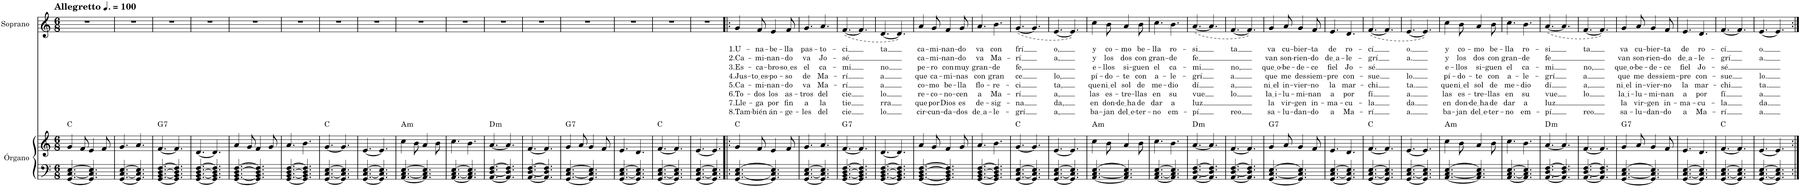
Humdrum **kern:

**kern	**kern	**harte	**kern	**text	**text	**text	**text	**text	**text	**text	**text
*part2	*part2	*part2	*part1	*part1	*part1	*part1	*part1	*part1	*part1	*part1	*part1
*staff3	*staff2	*	*staff1	*staff1	*staff1	*staff1	*staff1	*staff1	*staff1	*staff1	*staff1
*I"Órgano	*	*	*I"Soprano	*	*	*	*	*	*	*	*
*	*	*	*I'S.	*	*	*	*	*	*	*	*
*clefF4	*clefG2	*	*clefG2	*	*	*	*	*	*	*	*
*k[]	*k[]	*	*k[]	*	*	*	*	*	*	*	*
*M6/8	*M6/8	*	*M6/8	*	*	*	*	*	*	*	*
*MM150	*MM150	*	*MM150	*	*	*	*	*	*	*	*
=1	=1	=1	=1	=1	=1	=1	=1	=1	=1	=1	=1
!	!	!	!LO:TX:a:B:t=Allegretto	!	!	!	!	!	!	!	!
[4.GG/ [4.C/ [4.E/	4g/	C:maj	2.r	.	.	.	.	.	.	.	.
.	8f/	.	.	.	.	.	.	.	.	.	.
4.GG/] 4.C/] 4.E/]	4e/	.	.	.	.	.	.	.	.	.	.
.	8f/	.	.	.	.	.	.	.	.	.	.
=2	=2	=2	=2	=2	=2	=2	=2	=2	=2	=2	=2
[4.GG/ [4.C/ [4.E/	4.g/	.	2.r	.	.	.	.	.	.	.	.
4.GG/] 4.C/] 4.E/]	4.a/	.	.	.	.	.	.	.	.	.	.
=3	=3	=3	=3	=3	=3	=3	=3	=3	=3	=3	=3
!	!	!LO:H:kt=7	!	!	!	!	!	!	!	!	!
[4.GG/ [4.BB/ [4.D/ [4.F/	[4.f/	G:7	2.r	.	.	.	.	.	.	.	.
4.GG/] 4.BB/] 4.D/] 4.F/]	4.f/]	.	.	.	.	.	.	.	.	.	.
=4	=4	=4	=4	=4	=4	=4	=4	=4	=4	=4	=4
[4.GG/ [4.BB/ [4.D/ [4.F/	[4.d/	.	2.r	.	.	.	.	.	.	.	.
4.GG/] 4.BB/] 4.D/] 4.F/]	4.d/]	.	.	.	.	.	.	.	.	.	.
=5	=5	=5	=5	=5	=5	=5	=5	=5	=5	=5	=5
[4.GG/ [4.BB/ [4.D/ [4.F/	4a/	.	2.r	.	.	.	.	.	.	.	.
.	8g/	.	.	.	.	.	.	.	.	.	.
4.GG/] 4.BB/] 4.D/] 4.F/]	4f/	.	.	.	.	.	.	.	.	.	.
.	8g/	.	.	.	.	.	.	.	.	.	.
=6	=6	=6	=6	=6	=6	=6	=6	=6	=6	=6	=6
[4.GG/ [4.BB/ [4.D/ [4.F/	4.a/	.	2.r	.	.	.	.	.	.	.	.
4.GG/] 4.BB/] 4.D/] 4.F/]	4.b\	.	.	.	.	.	.	.	.	.	.
=7	=7	=7	=7	=7	=7	=7	=7	=7	=7	=7	=7
[4.GG/ [4.C/ [4.E/	[4.g/	C:maj	2.r	.	.	.	.	.	.	.	.
4.GG/] 4.C/] 4.E/]	4.g/]	.	.	.	.	.	.	.	.	.	.
=8	=8	=8	=8	=8	=8	=8	=8	=8	=8	=8	=8
[4.GG/ [4.C/ [4.E/	[4.e/	.	2.r	.	.	.	.	.	.	.	.
4.GG/] 4.C/] 4.E/]	4.e/]	.	.	.	.	.	.	.	.	.	.
=9	=9	=9	=9	=9	=9	=9	=9	=9	=9	=9	=9
!	!	!LO:H:kt=m	!	!	!	!	!	!	!	!	!
[4.AA/ [4.C/ [4.E/	4cc\	A:min	2.r	.	.	.	.	.	.	.	.
.	8b\	.	.	.	.	.	.	.	.	.	.
4.AA/] 4.C/] 4.E/]	4a/	.	.	.	.	.	.	.	.	.	.
.	8b\	.	.	.	.	.	.	.	.	.	.
=10	=10	=10	=10	=10	=10	=10	=10	=10	=10	=10	=10
[4.AA/ [4.C/ [4.E/	4.cc\	.	2.r	.	.	.	.	.	.	.	.
4.AA/] 4.C/] 4.E/]	4.b\	.	.	.	.	.	.	.	.	.	.
=11	=11	=11	=11	=11	=11	=11	=11	=11	=11	=11	=11
!	!	!LO:H:kt=m	!	!	!	!	!	!	!	!	!
[4.AA/ [4.D/ [4.F/	[4.a/	D:min	2.r	.	.	.	.	.	.	.	.
4.AA/] 4.D/] 4.F/]	4.a/]	.	.	.	.	.	.	.	.	.	.
=12	=12	=12	=12	=12	=12	=12	=12	=12	=12	=12	=12
[4.AA/ [4.D/ [4.F/	[4.f/	.	2.r	.	.	.	.	.	.	.	.
4.AA/] 4.D/] 4.F/]	4.f/]	.	.	.	.	.	.	.	.	.	.
=13	=13	=13	=13	=13	=13	=13	=13	=13	=13	=13	=13
!	!	!LO:H:kt=7	!	!	!	!	!	!	!	!	!
[4.GG/ [4.C/ [4.E/	4g/	G:7	2.r	.	.	.	.	.	.	.	.
.	8a/	.	.	.	.	.	.	.	.	.	.
4.GG/] 4.C/] 4.E/]	4g/	.	.	.	.	.	.	.	.	.	.
.	8f/	.	.	.	.	.	.	.	.	.	.
=14	=14	=14	=14	=14	=14	=14	=14	=14	=14	=14	=14
[4.GG/ [4.C/ [4.E/	4.e/	.	2.r	.	.	.	.	.	.	.	.
4.GG/] 4.C/] 4.E/]	4.d/	.	.	.	.	.	.	.	.	.	.
=15	=15	=15	=15	=15	=15	=15	=15	=15	=15	=15	=15
[4.GG/ [4.C/ [4.E/	[4.f/	C:maj	2.r	.	.	.	.	.	.	.	.
4.GG/] 4.C/] 4.E/]	4.f/]	.	.	.	.	.	.	.	.	.	.
=16	=16	=16	=16	=16	=16	=16	=16	=16	=16	=16	=16
[4.GG/ [4.C/ [4.E/	[4.e/	.	2.r	.	.	.	.	.	.	.	.
4.GG/] 4.C/] 4.E/]	4.e/]	.	.	.	.	.	.	.	.	.	.
=17!|:	=17!|:	=17!|:	=17!|:	=17!|:	=17!|:	=17!|:	=17!|:	=17!|:	=17!|:	=17!|:	=17!|:
!	!	!	!	!LO:LY:b	!LO:LY:b	!LO:LY:b	!LO:LY:b	!LO:LY:b	!LO:LY:b	!LO:LY:b	!LO:LY:b
[4.GG/ [4.C/ [4.E/	4g/	C:maj	4g/	1.U-	2.Ca-	3.Es-	4.Jus-	5.Ca-	6.To-	7.Lle-	8.Tam-
!	!	!	!	!LO:LY:b	!LO:LY:b	!LO:LY:b	!LO:LY:b	!LO:LY:b	!LO:LY:b	!LO:LY:b	!LO:LY:b
.	8f/	.	8f/	-na-	-mi-	-ca-	to es	-mi-	-dos	-ga	-bién
!	!	!	!	!LO:LY:b	!LO:LY:b	!LO:LY:b	!LO:LY:b	!LO:LY:b	!LO:LY:b	!LO:LY:b	!LO:LY:b
4.GG/] 4.C/] 4.E/]	4e/	.	4e/	-be-	-nan-	-bro-	-po-	-nan-	los	por	án-
!	!	!	!	!LO:LY:b	!LO:LY:b	!LO:LY:b	!LO:LY:b	!LO:LY:b	!LO:LY:b	!LO:LY:b	!LO:LY:b
.	8f/	.	8f/	-lla	-do	so es	-so	-do	as-	fin	-ge-
=18	=18	=18	=18	=18	=18	=18	=18	=18	=18	=18	=18
!	!	!	!	!LO:LY:b	!LO:LY:b	!LO:LY:b	!LO:LY:b	!LO:LY:b	!LO:LY:b	!LO:LY:b	!LO:LY:b
[4.GG/ [4.C/ [4.E/	4.g/	.	4.g/	pas-	va	el	de	va	-tros	a	-les
!	!	!	!	!LO:LY:b	!LO:LY:b	!LO:LY:b	!LO:LY:b	!LO:LY:b	!LO:LY:b	!LO:LY:b	!LO:LY:b
4.GG/] 4.C/] 4.E/]	4.a/	.	4.a/	-to-	Jo-	ca-	Ma-	Ma-	del	la	del
=19	=19	=19	=19	=19	=19	=19	=19	=19	=19	=19	=19
!	!	!LO:H:kt=7	!	!LO:LY:b	!LO:LY:b	!LO:LY:b	!LO:LY:b	!LO:LY:b	!LO:LY:b	!LO:LY:b	!LO:LY:b
[4.GG/ [4.BB/ [4.D/ [4.F/	[4.f/	G:7	([4.f/	-ci	-sé	-mi	-rí	-rí	cie	tie	cie
4.GG/] 4.BB/] 4.D/] 4.F/]	4.f/]	.	4.f/]	.	.	.	.	.	.	.	.
=20	=20	=20	=20	=20	=20	=20	=20	=20	=20	=20	=20
!	!	!	!	!LO:LY:b	!	!LO:LY:b	!LO:LY:b	!LO:LY:b	!LO:LY:b	!LO:LY:b	!LO:LY:b
[4.GG/ [4.BB/ [4.D/ [4.F/	[4.d/	.	[4.d/	ta	.	no	a	a	lo	rra	lo
4.GG/] 4.BB/] 4.D/] 4.F/]	4.d/]	.	4.d/])	.	.	.	.	.	.	.	.
=21	=21	=21	=21	=21	=21	=21	=21	=21	=21	=21	=21
!	!	!	!	!LO:LY:b	!LO:LY:b	!LO:LY:b	!LO:LY:b	!LO:LY:b	!LO:LY:b	!LO:LY:b	!LO:LY:b
[4.GG/ [4.BB/ [4.D/ [4.F/	4a/	.	4a/	ca-	ca-	pe-	que	co-	re-	que	cir-
!	!	!	!	!LO:LY:b	!LO:LY:b	!LO:LY:b	!LO:LY:b	!LO:LY:b	!LO:LY:b	!LO:LY:b	!LO:LY:b
.	8g/	.	8g/	-mi-	-mi-	-ro	ca-	-mo	-co-	por	-cun-
!	!	!	!	!LO:LY:b	!LO:LY:b	!LO:LY:b	!LO:LY:b	!LO:LY:b	!LO:LY:b	!LO:LY:b	!LO:LY:b
4.GG/] 4.BB/] 4.D/] 4.F/]	4f/	.	4f/	-nan-	-nan-	con	-mi-	be-	-no-	Dios	-da-
!	!	!	!	!LO:LY:b	!LO:LY:b	!LO:LY:b	!LO:LY:b	!LO:LY:b	!LO:LY:b	!LO:LY:b	!LO:LY:b
.	8g/	.	8g/	-do	-do	muy	-nas	-lla	-cen	es	-dos
=22	=22	=22	=22	=22	=22	=22	=22	=22	=22	=22	=22
!	!	!	!	!LO:LY:b	!LO:LY:b	!LO:LY:b	!LO:LY:b	!LO:LY:b	!LO:LY:b	!LO:LY:b	!LO:LY:b
[4.GG/ [4.BB/ [4.D/ [4.F/	4.a/	.	4.a/	va	va	gran-	con	flo-	a	de-	de a
!	!	!	!	!LO:LY:b	!LO:LY:b	!LO:LY:b	!LO:LY:b	!LO:LY:b	!LO:LY:b	!LO:LY:b	!LO:LY:b
4.GG/] 4.BB/] 4.D/] 4.F/]	4.b\	.	4.b\	con	Ma-	-de	gran	-re-	Ma-	-sig-	-le-
=23	=23	=23	=23	=23	=23	=23	=23	=23	=23	=23	=23
!	!	!	!	!LO:LY:b	!LO:LY:b	!LO:LY:b	!LO:LY:b	!LO:LY:b	!LO:LY:b	!LO:LY:b	!LO:LY:b
[4.GG/ [4.C/ [4.E/	[4.g/	C:maj	([4.g/	frí	-rí	fe,	ce	-ci	-rí	-na	-grí
4.GG/] 4.C/] 4.E/]	4.g/]	.	4.g/]	.	.	.	.	.	.	.	.
=24	=24	=24	=24	=24	=24	=24	=24	=24	=24	=24	=24
!	!	!	!	!LO:LY:b	!LO:LY:b	!	!LO:LY:b	!LO:LY:b	!LO:LY:b	!LO:LY:b	!LO:LY:b
[4.GG/ [4.C/ [4.E/	[4.e/	.	[4.e/	o,	a,	.	lo,	ta,	a,	da,	a,
4.GG/] 4.C/] 4.E/]	4.e/]	.	4.e/])	.	.	.	.	.	.	.	.
=25	=25	=25	=25	=25	=25	=25	=25	=25	=25	=25	=25
!	!	!LO:H:kt=m	!	!LO:LY:b	!LO:LY:b	!LO:LY:b	!LO:LY:b	!LO:LY:b	!LO:LY:b	!LO:LY:b	!LO:LY:b
[4.AA/ [4.C/ [4.E/	4cc\	A:min	4cc\	y	y	e-	pí-	que	las	en	ba-
!	!	!	!	!LO:LY:b	!LO:LY:b	!LO:LY:b	!LO:LY:b	!LO:LY:b	!LO:LY:b	!LO:LY:b	!LO:LY:b
.	8b\	.	8b\	co-	los	-llos	-do-	ni el	es-	don-	-jan
!	!	!	!	!LO:LY:b	!LO:LY:b	!LO:LY:b	!LO:LY:b	!LO:LY:b	!LO:LY:b	!LO:LY:b	!LO:LY:b
4.AA/] 4.C/] 4.E/]	4a/	.	4a/	-mo	dos	si-	-te	sol	-tre-	de ha	del e
!	!	!	!	!LO:LY:b	!LO:LY:b	!LO:LY:b	!LO:LY:b	!LO:LY:b	!LO:LY:b	!LO:LY:b	!LO:LY:b
.	8b\	.	8b\	be-	con	-guen	con	de	-llas	de	-ter-
=26	=26	=26	=26	=26	=26	=26	=26	=26	=26	=26	=26
!	!	!	!	!LO:LY:b	!LO:LY:b	!LO:LY:b	!LO:LY:b	!LO:LY:b	!LO:LY:b	!LO:LY:b	!LO:LY:b
[4.AA/ [4.C/ [4.E/	4.cc\	.	4.cc\	-lla	gran-	el	a-	me-	en	dar	-no
!	!	!	!	!LO:LY:b	!LO:LY:b	!LO:LY:b	!LO:LY:b	!LO:LY:b	!LO:LY:b	!LO:LY:b	!LO:LY:b
4.AA/] 4.C/] 4.E/]	4.b\	.	4.b\	ro-	-de	ca-	-le-	-dio	su	a	em-
=27	=27	=27	=27	=27	=27	=27	=27	=27	=27	=27	=27
!	!	!LO:H:kt=m	!	!LO:LY:b	!LO:LY:b	!LO:LY:b	!LO:LY:b	!LO:LY:b	!LO:LY:b	!LO:LY:b	!LO:LY:b
[4.AA/ [4.D/ [4.F/	[4.a/	D:min	([4.a/	-si	fe	-mi	-grí	dí	vue	luz	-pí
4.AA/] 4.D/] 4.F/]	4.a/]	.	4.a/]	.	.	.	.	.	.	.	.
=28	=28	=28	=28	=28	=28	=28	=28	=28	=28	=28	=28
!	!	!	!	!LO:LY:b	!	!LO:LY:b	!LO:LY:b	!LO:LY:b	!LO:LY:b	!	!LO:LY:b
[4.AA/ [4.D/ [4.F/	[4.f/	.	[4.f/	ta	.	no,	a	a,	lo	.	reo
4.AA/] 4.D/] 4.F/]	4.f/]	.	4.f/])	.	.	.	.	.	.	.	.
=29	=29	=29	=29	=29	=29	=29	=29	=29	=29	=29	=29
!	!	!LO:H:kt=7	!	!LO:LY:b	!LO:LY:b	!LO:LY:b	!LO:LY:b	!LO:LY:b	!LO:LY:b	!LO:LY:b	!LO:LY:b
[4.GG/ [4.C/ [4.E/	4g/	G:7	4g/	va	van	que o	que	ni el	la i	la	sa-
!	!	!	!	!LO:LY:b	!LO:LY:b	!LO:LY:b	!LO:LY:b	!LO:LY:b	!LO:LY:b	!LO:LY:b	!LO:LY:b
.	8a/	.	8a/	cu-	son-	-be-	me	in-	-lu-	vir-	-lu-
!	!	!	!	!LO:LY:b	!LO:LY:b	!LO:LY:b	!LO:LY:b	!LO:LY:b	!LO:LY:b	!LO:LY:b	!LO:LY:b
4.GG/] 4.C/] 4.E/]	4g/	.	4g/	-bier-	-rien-	-de-	des	-vier-	-mi-	-gen	-dan-
!	!	!	!	!LO:LY:b	!LO:LY:b	!LO:LY:b	!LO:LY:b	!LO:LY:b	!LO:LY:b	!LO:LY:b	!LO:LY:b
.	8f/	.	8f/	-ta	-do	-ce	siem-	-no	-nan	in-	-do
=30	=30	=30	=30	=30	=30	=30	=30	=30	=30	=30	=30
!	!	!	!	!LO:LY:b	!LO:LY:b	!LO:LY:b	!LO:LY:b	!LO:LY:b	!LO:LY:b	!LO:LY:b	!LO:LY:b
[4.GG/ [4.C/ [4.E/	4.e/	.	4.e/	de	de a	fiel	-pre	la	a	-ma-	a
!	!	!	!	!LO:LY:b	!LO:LY:b	!LO:LY:b	!LO:LY:b	!LO:LY:b	!LO:LY:b	!LO:LY:b	!LO:LY:b
4.GG/] 4.C/] 4.E/]	4.d/	.	4.d/	ro-	-le-	Jo-	con-	mar-	por	-cu-	Ma-
=31	=31	=31	=31	=31	=31	=31	=31	=31	=31	=31	=31
!	!	!	!	!LO:LY:b	!LO:LY:b	!LO:LY:b	!LO:LY:b	!LO:LY:b	!LO:LY:b	!LO:LY:b	!LO:LY:b
[4.GG/ [4.C/ [4.E/	[4.f/	C:maj	([4.f/	-cí	-grí	-sé.	-sue	-chi	fí	-la	-rí
4.GG/] 4.C/] 4.E/]	4.f/]	.	4.f/]	.	.	.	.	.	.	.	.
=32	=32	=32	=32	=32	=32	=32	=32	=32	=32	=32	=32
!	!	!	!	!LO:LY:b	!LO:LY:b	!	!LO:LY:b	!LO:LY:b	!LO:LY:b	!LO:LY:b	!LO:LY:b
[4.GG/ [4.C/ [4.E/	[4.e/	.	[4.e/	o.	a.	.	lo.	ta.	a.	da.	a.
4.GG/] 4.C/] 4.E/]	4.e/]	.	4.e/])	.	.	.	.	.	.	.	.
=33	=33	=33	=33	=33	=33	=33	=33	=33	=33	=33	=33
!	!	!LO:H:kt=m	!	!LO:LY:b	!LO:LY:b	!LO:LY:b	!LO:LY:b	!LO:LY:b	!LO:LY:b	!LO:LY:b	!LO:LY:b
[4.AA/ [4.C/ [4.E/	4cc\	A:min	4cc\	y	y	e-	pí-	que	las	en	ba-
!	!	!	!	!LO:LY:b	!LO:LY:b	!LO:LY:b	!LO:LY:b	!LO:LY:b	!LO:LY:b	!LO:LY:b	!LO:LY:b
.	8b\	.	8b\	co-	los	-llos	-do-	ni el	es-	don-	-jan
!	!	!	!	!LO:LY:b	!LO:LY:b	!LO:LY:b	!LO:LY:b	!LO:LY:b	!LO:LY:b	!LO:LY:b	!LO:LY:b
4.AA/] 4.C/] 4.E/]	4a/	.	4a/	-mo	dos	si-	-te	sol	-tre-	de ha	del e
!	!	!	!	!LO:LY:b	!LO:LY:b	!LO:LY:b	!LO:LY:b	!LO:LY:b	!LO:LY:b	!LO:LY:b	!LO:LY:b
.	8b\	.	8b\	be-	con	-guen	con	de	-llas	de	-ter-
=34	=34	=34	=34	=34	=34	=34	=34	=34	=34	=34	=34
!	!	!	!	!LO:LY:b	!LO:LY:b	!LO:LY:b	!LO:LY:b	!LO:LY:b	!LO:LY:b	!LO:LY:b	!LO:LY:b
[4.AA/ [4.C/ [4.E/	4.cc\	.	4.cc\	-lla	gran-	el	a-	me-	en	dar	-no
!	!	!	!	!LO:LY:b	!LO:LY:b	!LO:LY:b	!LO:LY:b	!LO:LY:b	!LO:LY:b	!LO:LY:b	!LO:LY:b
4.AA/] 4.C/] 4.E/]	4.b\	.	4.b\	ro-	-de	ca-	-le-	-dio	su	a	em-
=35	=35	=35	=35	=35	=35	=35	=35	=35	=35	=35	=35
!	!	!LO:H:kt=m	!	!LO:LY:b	!LO:LY:b	!LO:LY:b	!LO:LY:b	!LO:LY:b	!LO:LY:b	!LO:LY:b	!LO:LY:b
[4.AA/ [4.D/ [4.F/	[4.a/	D:min	([4.a/	-si	fe	-mi	-grí	dí	vue	luz	-pí
4.AA/] 4.D/] 4.F/]	4.a/]	.	4.a/]	.	.	.	.	.	.	.	.
=36	=36	=36	=36	=36	=36	=36	=36	=36	=36	=36	=36
!	!	!	!	!LO:LY:b	!	!LO:LY:b	!LO:LY:b	!LO:LY:b	!LO:LY:b	!	!LO:LY:b
[4.AA/ [4.D/ [4.F/	[4.f/	.	[4.f/	ta	.	no,	a	a,	lo	.	reo
4.AA/] 4.D/] 4.F/]	4.f/]	.	4.f/])	.	.	.	.	.	.	.	.
=37	=37	=37	=37	=37	=37	=37	=37	=37	=37	=37	=37
!	!	!LO:H:kt=7	!	!LO:LY:b	!LO:LY:b	!LO:LY:b	!LO:LY:b	!LO:LY:b	!LO:LY:b	!LO:LY:b	!LO:LY:b
[4.GG/ [4.C/ [4.E/	4g/	G:7	4g/	va	van	que o	que	ni el	la i	la	sa-
!	!	!	!	!LO:LY:b	!LO:LY:b	!LO:LY:b	!LO:LY:b	!LO:LY:b	!LO:LY:b	!LO:LY:b	!LO:LY:b
.	8a/	.	8a/	cu-	son-	-be-	me	in-	-lu-	vir-	-lu-
!	!	!	!	!LO:LY:b	!LO:LY:b	!LO:LY:b	!LO:LY:b	!LO:LY:b	!LO:LY:b	!LO:LY:b	!LO:LY:b
4.GG/] 4.C/] 4.E/]	4g/	.	4g/	-bier-	-rien-	-de-	des	-vier-	-mi-	-gen	-dan-
!	!	!	!	!LO:LY:b	!LO:LY:b	!LO:LY:b	!LO:LY:b	!LO:LY:b	!LO:LY:b	!LO:LY:b	!LO:LY:b
.	8f/	.	8f/	-ta	-do	-ce	siem-	-no	-nan	in-	-do
=38	=38	=38	=38	=38	=38	=38	=38	=38	=38	=38	=38
!	!	!	!	!LO:LY:b	!LO:LY:b	!LO:LY:b	!LO:LY:b	!LO:LY:b	!LO:LY:b	!LO:LY:b	!LO:LY:b
[4.GG/ [4.C/ [4.E/	4.e/	.	4.e/	de	de a	fiel	-pre	la	a	-ma-	a
!	!	!	!	!LO:LY:b	!LO:LY:b	!LO:LY:b	!LO:LY:b	!LO:LY:b	!LO:LY:b	!LO:LY:b	!LO:LY:b
4.GG/] 4.C/] 4.E/]	4.d/	.	4.d/	ro-	-le-	Jo-	con-	mar-	por	-cu-	Ma-
=39	=39	=39	=39	=39	=39	=39	=39	=39	=39	=39	=39
!	!	!	!	!LO:LY:b	!LO:LY:b	!LO:LY:b	!LO:LY:b	!LO:LY:b	!LO:LY:b	!LO:LY:b	!LO:LY:b
[4.GG/ [4.C/ [4.E/	[4.f/	C:maj	[4.f/	-cí	-grí	-sé.	-sue	-chi	fí	-la	-rí
4.GG/] 4.C/] 4.E/]	4.f/]	.	4.f/]	.	.	.	.	.	.	.	.
=40	=40	=40	=40	=40	=40	=40	=40	=40	=40	=40	=40
!	!	!	!	!LO:LY:b	!LO:LY:b	!	!LO:LY:b	!LO:LY:b	!LO:LY:b	!LO:LY:b	!LO:LY:b
[4.GG/ [4.C/ [4.E/	[4.e/	.	[4.e/	o.	a.	.	lo.	ta.	a.	da.	a.
4.GG/] 4.C/] 4.E/]	4.e/]	.	4.e/]	.	.	.	.	.	.	.	.
=:|!	=:|!	=:|!	=:|!	=:|!	=:|!	=:|!	=:|!	=:|!	=:|!	=:|!	=:|!
*-	*-	*-	*-	*-	*-	*-	*-	*-	*-	*-	*-
